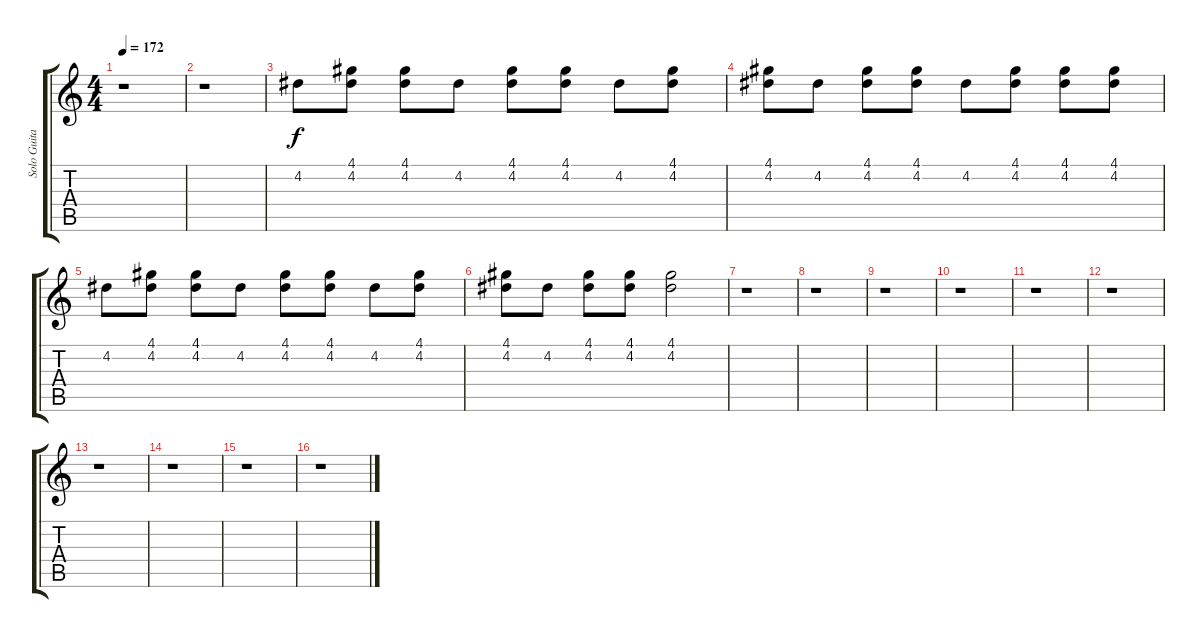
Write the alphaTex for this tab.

\track ("Solo Guitar" "Solo Guita") {instrument overdrivenguitar}
\staff {score tabs}
\tuning (E4 B3 G3 D3 A2 E2) {hide}
\ts (4 4)
\tempo 172
\clef g2
\ks c
r.1{dy f} |
r.1 |
4.2.8 (4.1 4.2).8 (4.1 4.2).8 4.2.8 (4.1 4.2).8 (4.1 4.2).8 4.2.8 (4.1 4.2).8 |
(4.1 4.2).8 4.2.8 (4.1 4.2).8 (4.1 4.2).8 4.2.8 (4.1 4.2).8 (4.1 4.2).8 (4.1 4.2).8 |
4.2.8 (4.1 4.2).8 (4.1 4.2).8 4.2.8 (4.1 4.2).8 (4.1 4.2).8 4.2.8 (4.1 4.2).8 |
(4.1 4.2).8 4.2.8 (4.1 4.2).8 (4.1 4.2).8 (4.1 4.2).2 |
r.1 |
r.1 |
r.1 |
r.1 |
r.1 |
r.1 |
r.1 |
r.1 |
r.1 |
r.1
